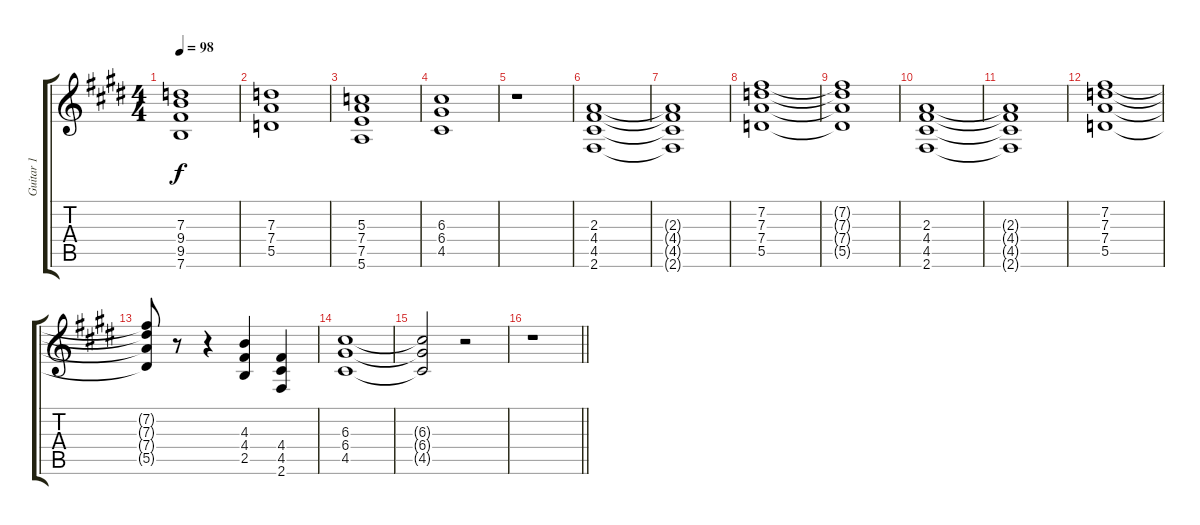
\track ("Guitar 1" "Guitar 1") {instrument overdrivenguitar}
\staff {score tabs}
\tuning (E4 B3 G3 D3 A2 E2) {hide}
\ts (4 4)
\tempo 98
\clef g2
\ks c#minor
(7.3 9.4 9.5 7.6).1{dy f} |
(7.3 7.4 5.5).1 |
(5.3 7.4 7.5 5.6).1 |
(6.3 6.4 4.5).1 |
r.1 |
(2.3 4.4 4.5 2.6).1 |
(2.3{t} 4.4{t} 4.5{t} 2.6{t}).1 |
(7.2 7.3 7.4 5.5).1 |
(7.2{t} 7.3{t} 7.4{t} 5.5{t}).1 |
(2.3 4.4 4.5 2.6).1 |
(2.3{t} 4.4{t} 4.5{t} 2.6{t}).1 |
(7.2 7.3 7.4 5.5).1 |
(7.2{t} 7.3{t} 7.4{t} 5.5{t}).8 r.8 r.4 (4.3 4.4 2.5).4 (4.4 4.5 2.6).4 |
(6.3 6.4 4.5).1 |
(6.3{t} 6.4{t} 4.5{t}).2 r.2 |
\barLineRight lightlight
r.1
